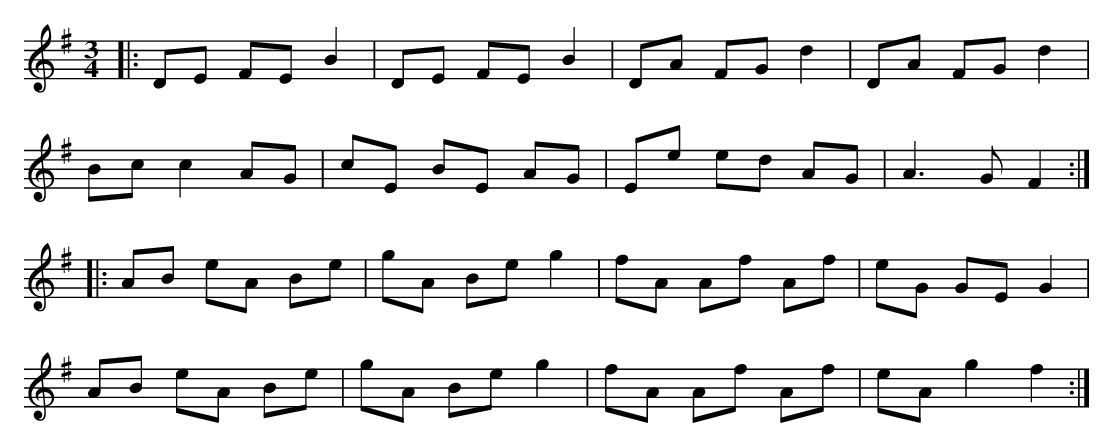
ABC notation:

X:1
M:3/4
K:Emin
|:DE FE B2|DE FE B2|DA FGd2|DA FGd2|
Bc c2 AG|cE BE AG|Ee ed AG|A2> G2F2:|
|:AB eA Be|gA Beg2|fA Af Af|eG GE G2|
AB eA Be|gA Beg2|fA Af Af|eA g2 f2:|
